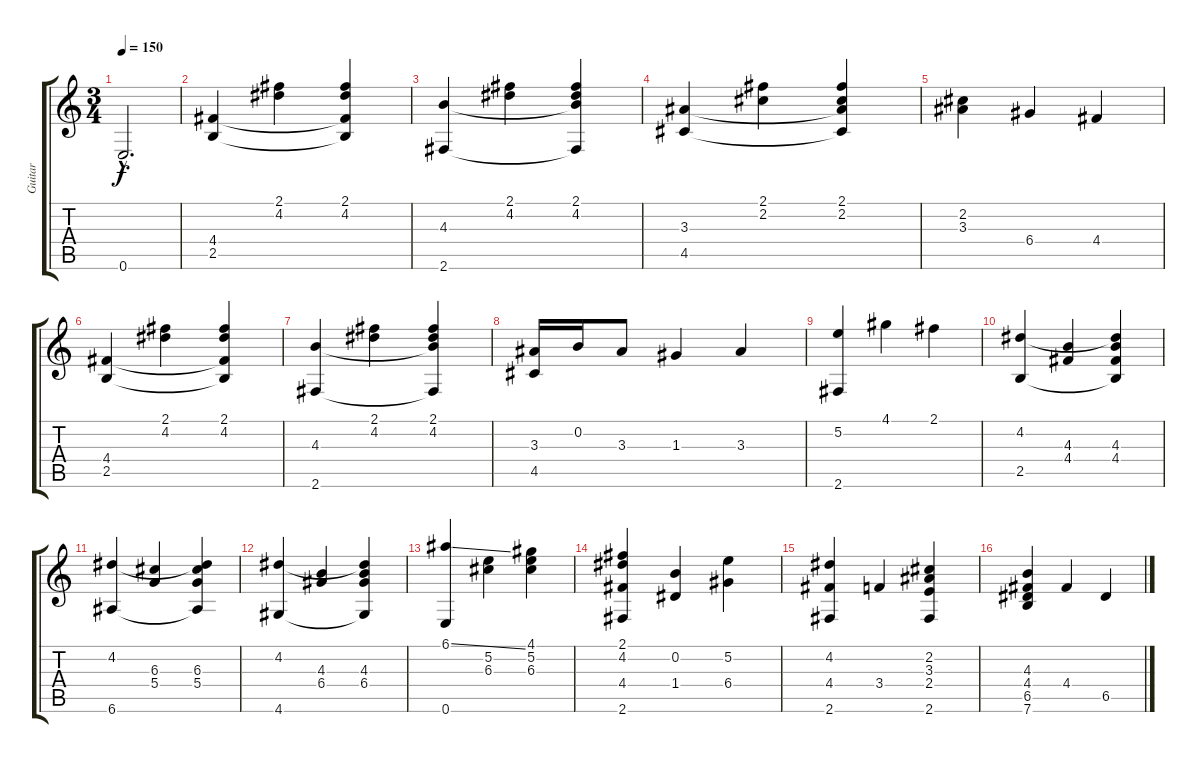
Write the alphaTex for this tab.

\track ("Guitar" "Guitar") {instrument acousticguitarnylon}
\staff {score tabs}
\tuning (E4 B3 G3 D3 A2 E2) {hide}
\ts (3 4)
\tempo 150
\clef g2
\ks c
0.6{hac}.2{d dy f} |
(4.4 2.5).4 (2.1 4.2).4 (2.1 4.2 4.4{t} 2.5{t}).4 |
(4.3 2.6).4 (2.1 4.2).4 (2.1 4.2 4.3{t} 2.6{t}).4 |
(3.3 4.5).4 (2.1 2.2).4 (2.1 2.2 3.3{t} 4.5{t}).4 |
(2.2 3.3).4 6.4.4 4.4.4 |
(4.4 2.5).4 (2.1 4.2).4 (2.1 4.2 4.4{t} 2.5{t}).4 |
(4.3 2.6).4 (2.1 4.2).4 (2.1 4.2 4.3{t} 2.6{t}).4 |
(3.3 4.5).16 0.2.16 3.3.8 1.3.4 3.3.4 |
(5.2 2.6).4 4.1.4 2.1.4 |
(4.2 2.5).4 (4.3 4.4).4 (4.2{t} 4.3 4.4 2.5{t}).4 |
(4.2 6.6).4 (6.3 5.4).4 (4.2{t} 6.3 5.4 6.6{t}).4 |
(4.2 4.6).4 (4.3 6.4).4 (4.2{t} 4.3 6.4 4.6{t}).4 |
(6.1{ss} 0.6).4 (5.2 6.3).4 (4.1 5.2 6.3).4 |
(2.1 4.2 4.4 2.6).4 (0.2 1.4).4 (5.2 6.4).4 |
(4.2 4.4 2.6).4 3.4.4 (2.2 3.3 2.4 2.6).4 |
(4.3 4.4 6.5 7.6).4 4.4.4 6.5.4
